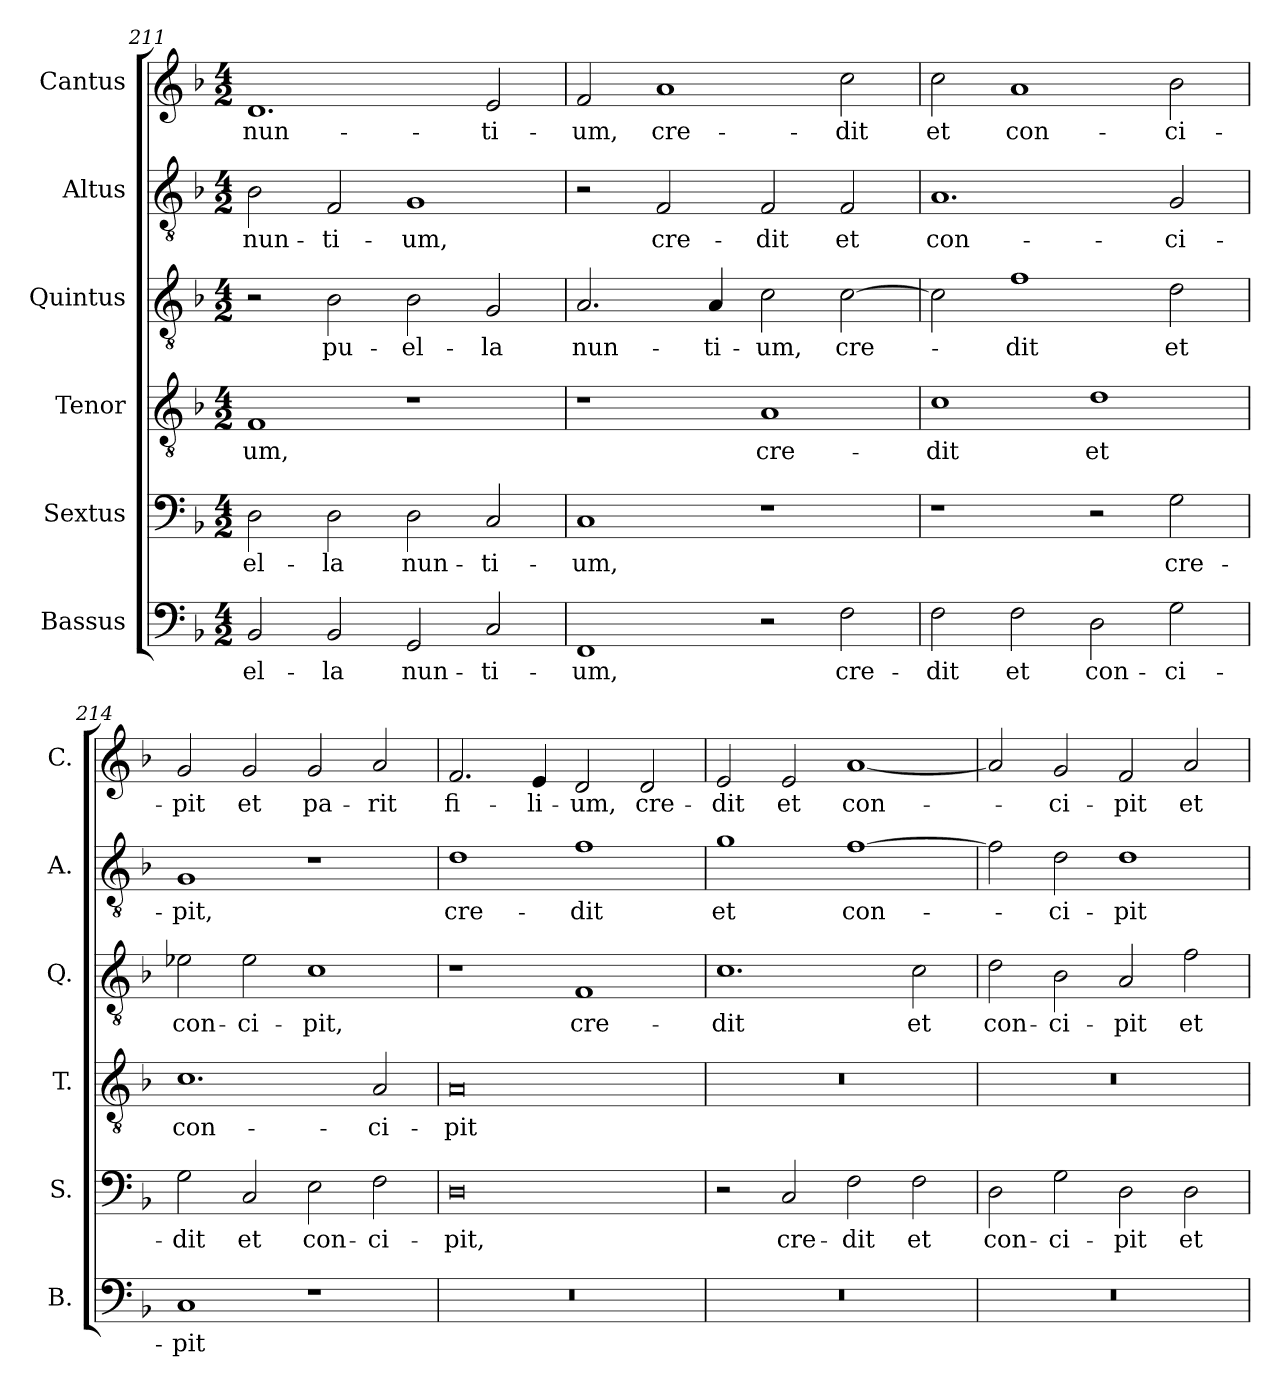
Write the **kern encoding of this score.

**kern	**text	**kern	**text	**kern	**text	**kern	**text	**kern	**text	**kern	**text
*part6	*part6	*part5	*part5	*part4	*part4	*part3	*part3	*part2	*part2	*part1	*part1
*staff6	*staff6	*staff5	*staff5	*staff4	*staff4	*staff3	*staff3	*staff2	*staff2	*staff1	*staff1
*I"Bassus	*	*I"Sextus	*	*I"Tenor	*	*I"Quintus	*	*I"Altus	*	*I"Cantus	*
*I'B.	*	*I'S.	*	*I'T.	*	*I'Q.	*	*I'A.	*	*I'C.	*
!!LO:LB:g=z
*clefF4	*	*clefF4	*	*clefGv2	*	*clefGv2	*	*clefGv2	*	*clefG2	*
*k[b-]	*	*k[b-]	*	*k[b-]	*	*k[b-]	*	*k[b-]	*	*k[b-]	*
*F:	*	*F:	*	*F:	*	*F:	*	*F:	*	*F:	*
*M4/2	*	*M4/2	*	*M4/2	*	*M4/2	*	*M4/2	*	*M4/2	*
=211	=211	=211	=211	=211	=211	=211	=211	=211	=211	=211	=211
!	!LO:LY:b	!	!LO:LY:b	!	!LO:LY:b	!	!	!	!LO:LY:b	!	!LO:LY:b
2BB-/	-el-	2D\	-el-	1F	-um,	2r	.	2B-\	nun-	1.d	nun-
!	!LO:LY:b	!	!LO:LY:b	!	!	!	!LO:LY:b	!	!LO:LY:b	!	!
2BB-/	-la	2D\	-la	.	.	2B-\	pu-	2F/	-ti-	.	.
!	!LO:LY:b	!	!LO:LY:b	!	!	!	!LO:LY:b	!	!LO:LY:b	!	!
2GG/	nun-	2D\	nun-	1r	.	2B-\	-el-	1G	-um,	.	.
!	!LO:LY:b	!	!LO:LY:b	!	!	!	!LO:LY:b	!	!	!	!LO:LY:b
2C/	-ti-	2C/	-ti-	.	.	2G/	-la	.	.	2e/	-ti-
=212	=212	=212	=212	=212	=212	=212	=212	=212	=212	=212	=212
!	!LO:LY:b	!	!LO:LY:b	!	!	!	!LO:LY:b	!	!	!	!LO:LY:b
1FF	-um,	1C	-um,	1r	.	2.A/	nun-	2r	.	2f/	-um,
!	!	!	!	!	!	!	!	!	!LO:LY:b	!	!LO:LY:b
.	.	.	.	.	.	.	.	2F/	cre-	1a	cre-
!	!	!	!	!	!	!	!LO:LY:b	!	!	!	!
.	.	.	.	.	.	4A/	-ti-	.	.	.	.
!	!	!	!	!	!LO:LY:b	!	!LO:LY:b	!	!LO:LY:b	!	!
2r	.	1r	.	1A	cre-	2c\	-um,	2F/	-dit	.	.
!	!LO:LY:b	!	!	!	!	!	!LO:LY:b	!	!LO:LY:b	!	!LO:LY:b
2F\	cre-	.	.	.	.	[2c\	cre-	2F/	et	2cc\	-dit
=213	=213	=213	=213	=213	=213	=213	=213	=213	=213	=213	=213
!	!LO:LY:b	!	!	!	!LO:LY:b	!	!	!	!LO:LY:b	!	!LO:LY:b
2F\	-dit	1r	.	1c	-dit	2c\]	.	1.A	con-	2cc\	et
!	!LO:LY:b	!	!	!	!	!	!LO:LY:b	!	!	!	!LO:LY:b
2F\	et	.	.	.	.	1f	-dit	.	.	1a	con-
!	!LO:LY:b	!	!	!	!LO:LY:b	!	!	!	!	!	!
2D\	con-	2r	.	1d	et	.	.	.	.	.	.
!	!LO:LY:b	!	!LO:LY:b	!	!	!	!LO:LY:b	!	!LO:LY:b	!	!LO:LY:b
2G\	-ci-	2G\	cre-	.	.	2d\	et	2G/	-ci-	2b-\	-ci-
=214	=214	=214	=214	=214	=214	=214	=214	=214	=214	=214	=214
!	!LO:LY:b	!	!LO:LY:b	!	!LO:LY:b	!	!LO:LY:b	!	!LO:LY:b	!	!LO:LY:b
1C	-pit	2G\	-dit	1.c	con-	2e-X\	con-	1G	-pit,	2g/	-pit
!	!	!	!LO:LY:b	!	!	!	!LO:LY:b	!	!	!	!LO:LY:b
.	.	2C/	et	.	.	2e-\	-ci-	.	.	2g/	et
!	!	!	!LO:LY:b	!	!	!	!LO:LY:b	!	!	!	!LO:LY:b
1r	.	2E\	con-	.	.	1c	-pit,	1r	.	2g/	pa-
!	!	!	!LO:LY:b	!	!LO:LY:b	!	!	!	!	!	!LO:LY:b
.	.	2F\	-ci-	2A/	-ci-	.	.	.	.	2a/	-rit
=215	=215	=215	=215	=215	=215	=215	=215	=215	=215	=215	=215
!	!	!	!LO:LY:b	!	!LO:LY:b	!	!	!	!LO:LY:b	!	!LO:LY:b
0r	.	0D	-pit,	0A	-pit	1r	.	1d	cre-	2.f/	fi-
!	!	!	!	!	!	!	!	!	!	!	!LO:LY:b
.	.	.	.	.	.	.	.	.	.	4e/	-li-
!	!	!	!	!	!	!	!LO:LY:b	!	!LO:LY:b	!	!LO:LY:b
.	.	.	.	.	.	1F	cre-	1f	-dit	2d/	-um,
!	!	!	!	!	!	!	!	!	!	!	!LO:LY:b
.	.	.	.	.	.	.	.	.	.	2d/	cre-
=216	=216	=216	=216	=216	=216	=216	=216	=216	=216	=216	=216
!	!	!	!	!	!	!	!LO:LY:b	!	!LO:LY:b	!	!LO:LY:b
0r	.	2r	.	0r	.	1.c	-dit	1g	et	2e/	-dit
!	!	!	!LO:LY:b	!	!	!	!	!	!	!	!LO:LY:b
.	.	2C/	cre-	.	.	.	.	.	.	2e/	et
!	!	!	!LO:LY:b	!	!	!	!	!	!LO:LY:b	!	!LO:LY:b
.	.	2F\	-dit	.	.	.	.	[1f	con-	[1a	con-
!	!	!	!LO:LY:b	!	!	!	!LO:LY:b	!	!	!	!
.	.	2F\	et	.	.	2c\	et	.	.	.	.
=217	=217	=217	=217	=217	=217	=217	=217	=217	=217	=217	=217
!	!	!	!LO:LY:b	!	!	!	!LO:LY:b	!	!	!	!
0r	.	2D\	con-	0r	.	2d\	con-	2f\]	.	2a/]	.
!	!	!	!LO:LY:b	!	!	!	!LO:LY:b	!	!LO:LY:b	!	!LO:LY:b
.	.	2G\	-ci-	.	.	2B-\	-ci-	2d\	-ci-	2g/	-ci-
!	!	!	!LO:LY:b	!	!	!	!LO:LY:b	!	!LO:LY:b	!	!LO:LY:b
.	.	2D\	-pit	.	.	2A/	-pit	1d	-pit	2f/	-pit
!	!	!	!LO:LY:b	!	!	!	!LO:LY:b	!	!	!	!LO:LY:b
.	.	2D\	et	.	.	2f\	et	.	.	2a/	et
=	=	=	=	=	=	=	=	=	=	=	=
*-	*-	*-	*-	*-	*-	*-	*-	*-	*-	*-	*-
